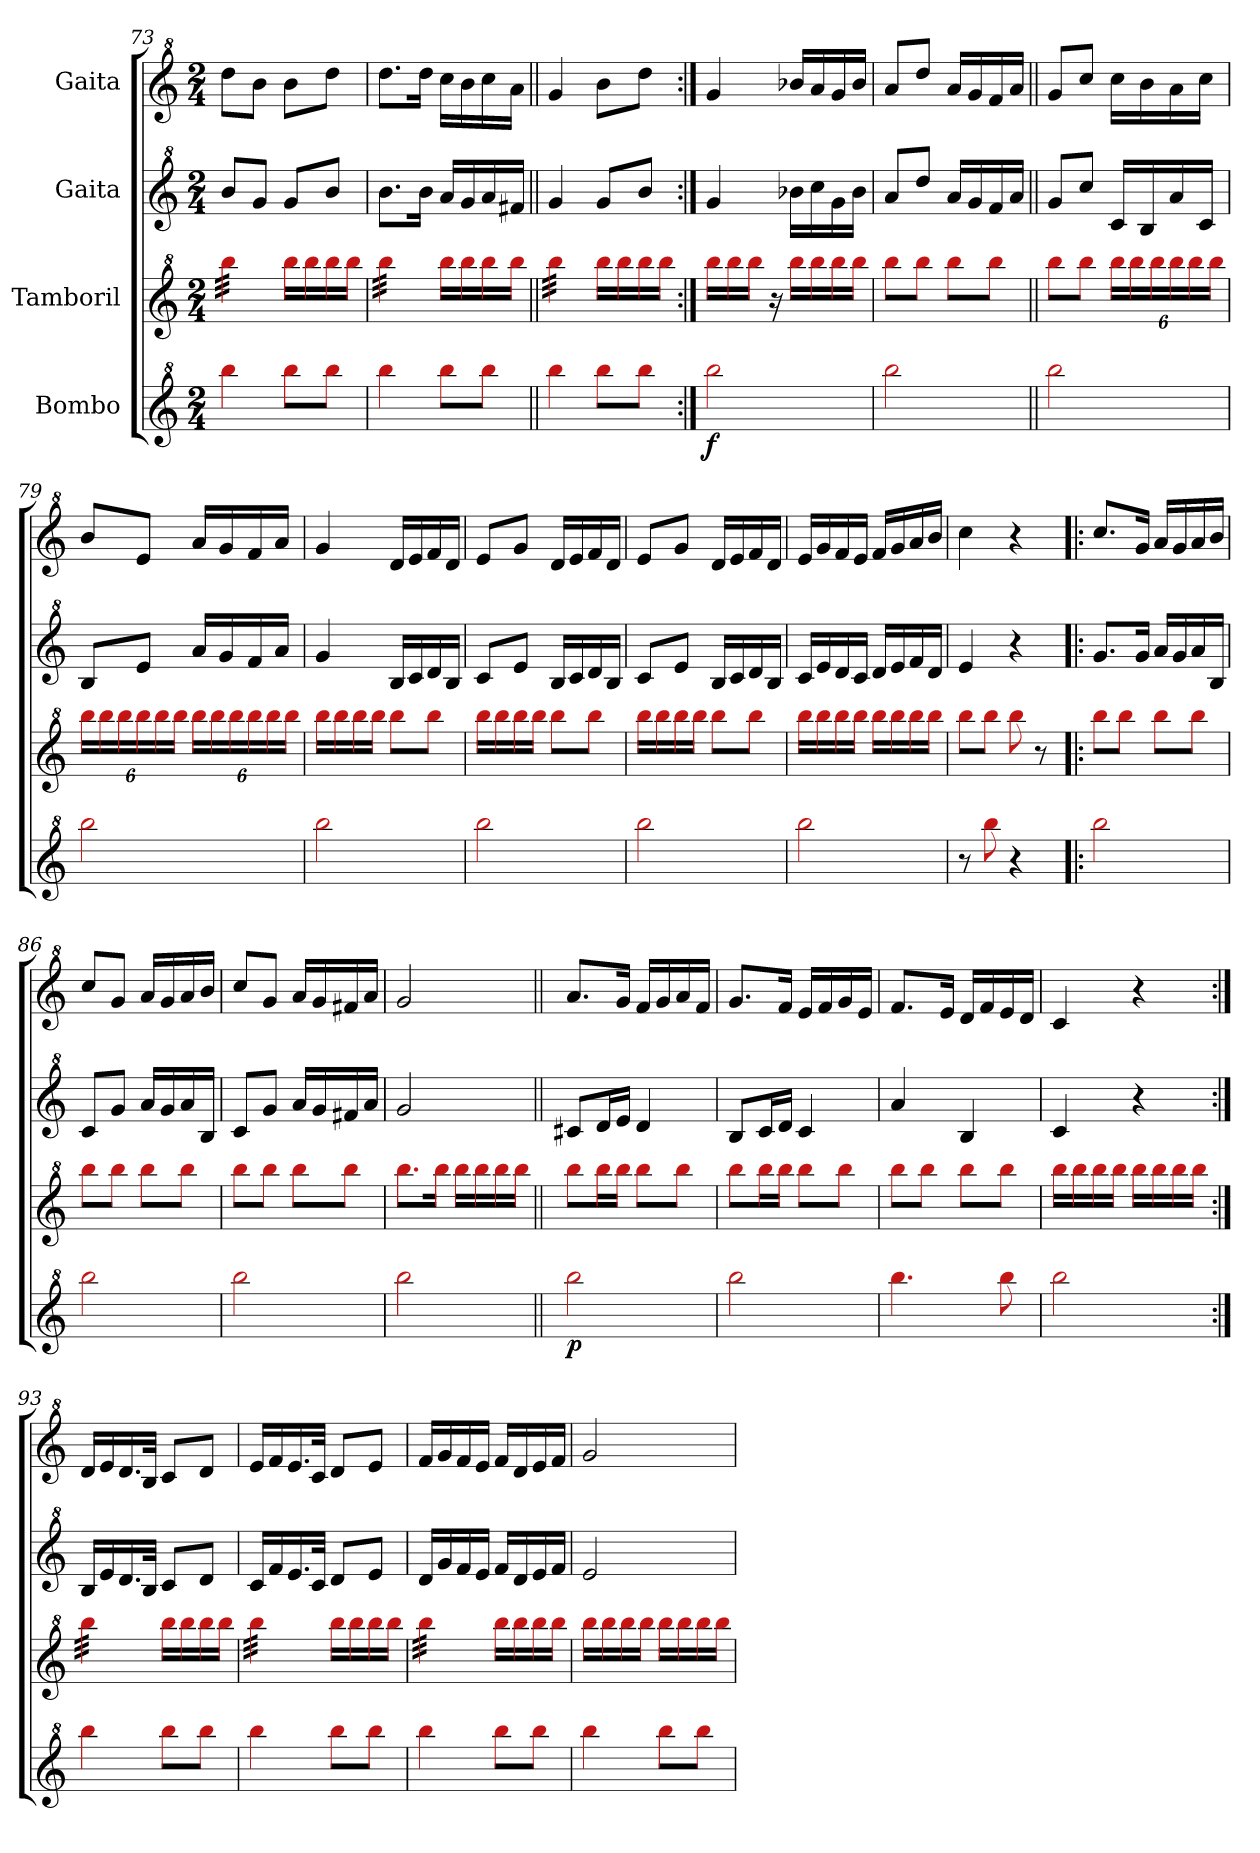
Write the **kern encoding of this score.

**kern	**dynam	**kern	**kern	**kern
*part4	*part4	*part3	*part2	*part1
*staff4	*staff4	*staff3	*staff2	*staff1
*I"Bombo	*	*I"Tamboril	*I"Gaita	*I"Gaita
*clefG^2	*	*clefG^2	*clefG^2	*clefG^2
*k[]	*	*k[]	*k[]	*k[]
*C:	*	*C:	*C:	*C:
*M2/4	*	*M2/4	*M2/4	*M2/4
=73	=73	=73	=73	=73
*	*	*tremolo	*	*
4Rbb\	.	32Rbb\LLL	8bb/L	8ddd\L
.	.	32Rbb\	.	.
.	.	32Rbb\	.	.
.	.	32Rbb\	.	.
.	.	32Rbb\	8gg/J	8bb\J
.	.	32Rbb\	.	.
.	.	32Rbb\	.	.
.	.	32Rbb\JJJ	.	.
*	*	*Xtremolo	*	*
8Rbb\L	.	16Rbb\LL	8gg/L	8bb\L
.	.	16Rbb\	.	.
8Rbb\J	.	16Rbb\	8bb/J	8ddd\J
.	.	16Rbb\JJ	.	.
=74	=74	=74	=74	=74
*	*	*tremolo	*	*
4Rbb\	.	32Rbb\LLL	8.bb\L	8.ddd\L
.	.	32Rbb\	.	.
.	.	32Rbb\	.	.
.	.	32Rbb\	.	.
.	.	32Rbb\	.	.
.	.	32Rbb\	.	.
.	.	32Rbb\	16bb\Jk	16ddd\Jk
.	.	32Rbb\JJJ	.	.
*	*	*Xtremolo	*	*
8Rbb\L	.	16Rbb\LL	16aa/LL	16ccc\LL
.	.	16Rbb\	16gg/	16bb\
8Rbb\J	.	16Rbb\	16aa/	16ccc\
.	.	16Rbb\JJ	16ff#X/JJ	16aa\JJ
=75||	=75||	=75||	=75||	=75||
*	*	*tremolo	*	*
4Rbb\	.	32Rbb\LLL	4gg/	4gg/
.	.	32Rbb\	.	.
.	.	32Rbb\	.	.
.	.	32Rbb\	.	.
.	.	32Rbb\	.	.
.	.	32Rbb\	.	.
.	.	32Rbb\	.	.
.	.	32Rbb\JJJ	.	.
*	*	*Xtremolo	*	*
8Rbb\L	.	16Rbb\LL	8gg/L	8bb\L
.	.	16Rbb\	.	.
8Rbb\J	.	16Rbb\	8bb/J	8ddd\J
.	.	16Rbb\JJ	.	.
=76:|!	=76:|!	=76:|!	=76:|!	=76:|!
!	!LO:DY:b	!	!	!
2Rbb\	f	16Rbb\LL	4gg/	4gg/
.	.	16Rbb\	.	.
.	.	16Rbb\JJ	.	.
.	.	16r	.	.
.	.	16Rbb\LL	16bb-X\LL	16bb-X/LL
.	.	16Rbb\	16ccc\	16aa/
.	.	16Rbb\	16gg\	16gg/
.	.	16Rbb\JJ	16bb-\JJ	16bb-/JJ
=77	=77	=77	=77	=77
2Rbb\	.	8Rbb\L	8aa/L	8aa/L
.	.	8Rbb\J	8ddd/J	8ddd/J
.	.	8Rbb\L	16aa/LL	16aa/LL
.	.	.	16gg/	16gg/
.	.	8Rbb\J	16ff/	16ff/
.	.	.	16aa/JJ	16aa/JJ
!!LO:PB:g=z
=78||	=78||	=78||	=78||	=78||
2Rbb\	.	8Rbb\L	8gg/L	8gg/L
.	.	8Rbb\J	8ccc/J	8ccc/J
*	*	*Xbrackettup	*	*
.	.	24Rbb\LL	16cc/LL	16ccc\LL
.	.	24Rbb\	.	.
.	.	.	16b/	16bb\
.	.	24Rbb\	.	.
.	.	24Rbb\	16aa/	16aa\
.	.	24Rbb\	.	.
.	.	.	16cc/JJ	16ccc\JJ
.	.	24Rbb\JJ	.	.
=79	=79	=79	=79	=79
2Rbb\	.	24Rbb\LL	8b/L	8bb/L
.	.	24Rbb\	.	.
.	.	24Rbb\	.	.
.	.	24Rbb\	8ee/J	8ee/J
.	.	24Rbb\	.	.
.	.	24Rbb\JJ	.	.
.	.	24Rbb\LL	16aa/LL	16aa/LL
.	.	24Rbb\	.	.
.	.	.	16gg/	16gg/
.	.	24Rbb\	.	.
.	.	24Rbb\	16ff/	16ff/
.	.	24Rbb\	.	.
.	.	.	16aa/JJ	16aa/JJ
.	.	24Rbb\JJ	.	.
=80	=80	=80	=80	=80
2Rbb\	.	16Rbb\LL	4gg/	4gg/
.	.	16Rbb\	.	.
.	.	16Rbb\	.	.
.	.	16Rbb\JJ	.	.
.	.	8Rbb\L	16b/LL	16dd/LL
.	.	.	16cc/	16ee/
.	.	8Rbb\J	16dd/	16ff/
.	.	.	16b/JJ	16dd/JJ
=81	=81	=81	=81	=81
2Rbb\	.	16Rbb\LL	8cc/L	8ee/L
.	.	16Rbb\	.	.
.	.	16Rbb\	8ee/J	8gg/J
.	.	16Rbb\JJ	.	.
.	.	8Rbb\L	16b/LL	16dd/LL
.	.	.	16cc/	16ee/
.	.	8Rbb\J	16dd/	16ff/
.	.	.	16b/JJ	16dd/JJ
!!LO:LB:g=z
=82	=82	=82	=82	=82
2Rbb\	.	16Rbb\LL	8cc/L	8ee/L
.	.	16Rbb\	.	.
.	.	16Rbb\	8ee/J	8gg/J
.	.	16Rbb\JJ	.	.
.	.	8Rbb\L	16b/LL	16dd/LL
.	.	.	16cc/	16ee/
.	.	8Rbb\J	16dd/	16ff/
.	.	.	16b/JJ	16dd/JJ
=83	=83	=83	=83	=83
2Rbb\	.	16Rbb\LL	16cc/LL	16ee/LL
.	.	16Rbb\	16ee/	16gg/
.	.	16Rbb\	16dd/	16ff/
.	.	16Rbb\JJ	16cc/JJ	16ee/JJ
.	.	16Rbb\LL	16dd/LL	16ff/LL
.	.	16Rbb\	16ee/	16gg/
.	.	16Rbb\	16ff/	16aa/
.	.	16Rbb\JJ	16dd/JJ	16bb/JJ
=84	=84	=84	=84	=84
8r	.	8Rbb\L	4ee/	4ccc\
8Rbb\	.	8Rbb\J	.	.
4r	.	8Rbb\	4r	4r
.	.	8r	.	.
=85!|:	=85!|:	=85!|:	=85!|:	=85!|:
2Rbb\	.	8Rbb\L	8.gg/L	8.ccc/L
.	.	8Rbb\J	.	.
.	.	.	16gg/Jk	16gg/Jk
.	.	8Rbb\L	16aa/LL	16aa/LL
.	.	.	16gg/	16gg/
.	.	8Rbb\J	16aa/	16aa/
.	.	.	16b/JJ	16bb/JJ
=86	=86	=86	=86	=86
2Rbb\	.	8Rbb\L	8cc/L	8ccc/L
.	.	8Rbb\J	8gg/J	8gg/J
.	.	8Rbb\L	16aa/LL	16aa/LL
.	.	.	16gg/	16gg/
.	.	8Rbb\J	16aa/	16aa/
.	.	.	16b/JJ	16bb/JJ
=87	=87	=87	=87	=87
2Rbb\	.	8Rbb\L	8cc/L	8ccc/L
.	.	8Rbb\J	8gg/J	8gg/J
.	.	8Rbb\L	16aa/LL	16aa/LL
.	.	.	16gg/	16gg/
.	.	8Rbb\J	16ff#X/	16ff#X/
.	.	.	16aa/JJ	16aa/JJ
!!LO:LB:g=z
=88	=88	=88	=88	=88
2Rbb\	.	8.Rbb\L	2gg/	2gg/
.	.	16Rbb\Jk	.	.
.	.	16Rbb\LL	.	.
.	.	16Rbb\	.	.
.	.	16Rbb\	.	.
.	.	16Rbb\JJ	.	.
=89||	=89||	=89||	=89||	=89||
!	!LO:DY:b	!	!	!
2Rbb\	p	8Rbb\L	8cc#X/L	8.aa/L
.	.	16Rbb\L	16dd/L	.
.	.	16Rbb\JJ	16ee/JJ	16gg/Jk
.	.	8Rbb\L	4dd/	16ff/LL
.	.	.	.	16gg/
.	.	8Rbb\J	.	16aa/
.	.	.	.	16ff/JJ
=90	=90	=90	=90	=90
2Rbb\	.	8Rbb\L	8b/L	8.gg/L
.	.	16Rbb\L	16cc/L	.
.	.	16Rbb\JJ	16dd/JJ	16ff/Jk
.	.	8Rbb\L	4cc/	16ee/LL
.	.	.	.	16ff/
.	.	8Rbb\J	.	16gg/
.	.	.	.	16ee/JJ
=91	=91	=91	=91	=91
4.Rbb\	.	8Rbb\L	4aa/	8.ff/L
.	.	8Rbb\J	.	.
.	.	.	.	16ee/Jk
.	.	8Rbb\L	4b/	16dd/LL
.	.	.	.	16ff/
8Rbb\	.	8Rbb\J	.	16ee/
.	.	.	.	16dd/JJ
=92	=92	=92	=92	=92
2Rbb\	.	16Rbb\LL	4cc/	4cc/
.	.	16Rbb\	.	.
.	.	16Rbb\	.	.
.	.	16Rbb\JJ	.	.
.	.	16Rbb\LL	4r	4r
.	.	16Rbb\	.	.
.	.	16Rbb\	.	.
.	.	16Rbb\JJ	.	.
!!LO:PB:g=z
=93:|!	=93:|!	=93:|!	=93:|!	=93:|!
*	*	*tremolo	*	*
4Rbb\	.	32Rbb\LLL	16b/LL	16dd/LL
.	.	32Rbb\	.	.
.	.	32Rbb\	16ee/	16ee/
.	.	32Rbb\	.	.
.	.	32Rbb\	16.dd/	16.dd/
.	.	32Rbb\	.	.
.	.	32Rbb\	.	.
.	.	32Rbb\JJJ	32b/JJk	32b/JJk
*	*	*Xtremolo	*	*
8Rbb\L	.	16Rbb\LL	8cc/L	8cc/L
.	.	16Rbb\	.	.
8Rbb\J	.	16Rbb\	8dd/J	8dd/J
.	.	16Rbb\JJ	.	.
=94	=94	=94	=94	=94
*	*	*tremolo	*	*
4Rbb\	.	32Rbb\LLL	16cc/LL	16ee/LL
.	.	32Rbb\	.	.
.	.	32Rbb\	16ff/	16ff/
.	.	32Rbb\	.	.
.	.	32Rbb\	16.ee/	16.ee/
.	.	32Rbb\	.	.
.	.	32Rbb\	.	.
.	.	32Rbb\JJJ	32cc/JJk	32cc/JJk
*	*	*Xtremolo	*	*
8Rbb\L	.	16Rbb\LL	8dd/L	8dd/L
.	.	16Rbb\	.	.
8Rbb\J	.	16Rbb\	8ee/J	8ee/J
.	.	16Rbb\JJ	.	.
=95	=95	=95	=95	=95
*	*	*tremolo	*	*
4Rbb\	.	32Rbb\LLL	16dd/LL	16ff/LL
.	.	32Rbb\	.	.
.	.	32Rbb\	16gg/	16gg/
.	.	32Rbb\	.	.
.	.	32Rbb\	16ff/	16ff/
.	.	32Rbb\	.	.
.	.	32Rbb\	16ee/JJ	16ee/JJ
.	.	32Rbb\JJJ	.	.
*	*	*Xtremolo	*	*
8Rbb\L	.	16Rbb\LL	16ff/LL	16ff/LL
.	.	16Rbb\	16dd/	16dd/
8Rbb\J	.	16Rbb\	16ee/	16ee/
.	.	16Rbb\JJ	16ff/JJ	16ff/JJ
=96	=96	=96	=96	=96
4Rbb\	.	16Rbb\LL	2ee/	2gg/
.	.	16Rbb\	.	.
.	.	16Rbb\	.	.
.	.	16Rbb\JJ	.	.
8Rbb\L	.	16Rbb\LL	.	.
.	.	16Rbb\	.	.
8Rbb\J	.	16Rbb\	.	.
.	.	16Rbb\JJ	.	.
=	=	=	=	=
*-	*-	*-	*-	*-
